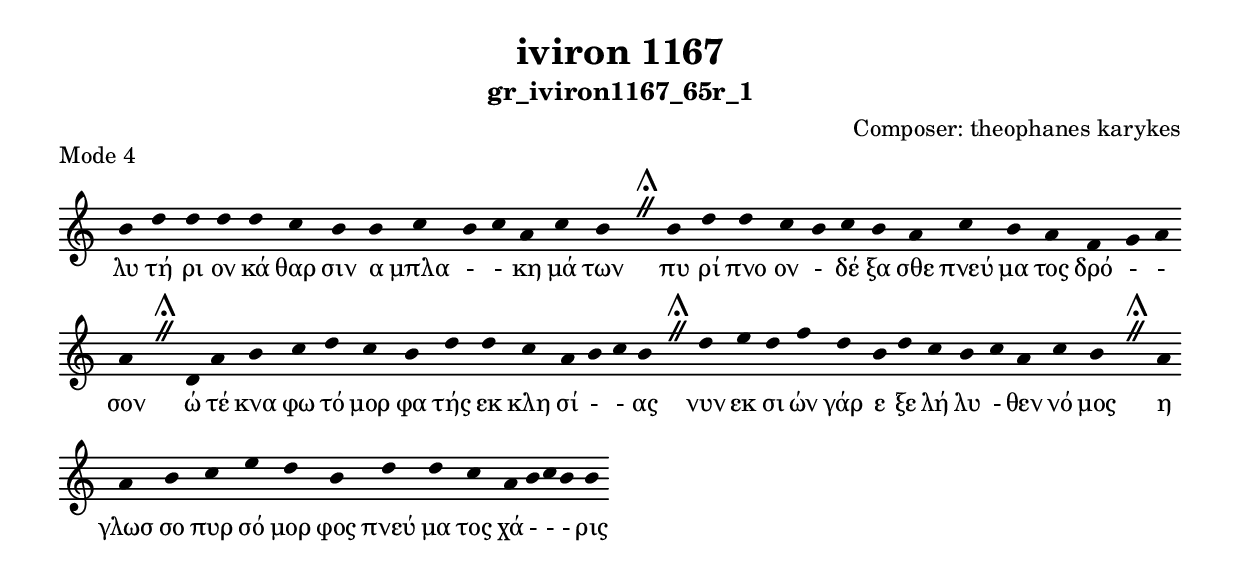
\include "gregorian.ly"

	\header {
 	  title = "iviron 1167"
	  subtitle = "gr_iviron1167_65r_1"
	  composer = "Composer: theophanes karykes"
	  piece = "Mode 4"
	}

	chant = {
	  b'4 d''4 d''4 d''4 d''4 c''4 b'4 b'4 c''4 b'4 c''4 a'4 c''4 b'4 \divisioMaior
 b'4 d''4 d''4 c''4 b'4 c''4 b'4 a'4 c''4 b'4 a'4 f'4 g'4 a'4 a'4 \divisioMaior
 d'4 a'4 b'4 c''4 d''4 c''4 b'4 d''4 d''4 c''4 a'4 b'4 c''4 b'4 \divisioMaior
 d''4 e''4 d''4 f''4 d''4 b'4 d''4 c''4 b'4 c''4 a'4 c''4 b'4 \divisioMaior
 a'4 a'4 b'4 c''4 e''4 d''4 b'4 d''4 d''4 c''4 a'4 b'4 c''4 b'4 b'4\finalis
	}

	verba = \lyricmode {λυ τή ρι ον κά θαρ σιν α μπλα -  - κη μά των 
πυ ρί πνο ον - δέ ξα σθε πνεύ μα τος δρό -  - σον 
ώ τέ κνα φω τό μορ φα τής εκ κλη σί -  - ας 
νυν εκ σι ών γάρ ε ξε λή λυ - θεν νό μος 
η γλωσ σο πυρ σό μορ φος πνεύ μα τος χά -  -  - ρις 
	}


	\score {
	  \new Staff <<
	  \new Voice = "melody" \chant
	  \new Lyrics = "one" \lyricsto melody \verba
	  >>
	  \layout {
	    \context {
	      \Staff
	      \remove "Time_signature_engraver"
	      \remove "Bar_engraver"
	    }
	    \context {
	      \Voice
	      \remove "Stem_engraver"
	    }
	  }
	}